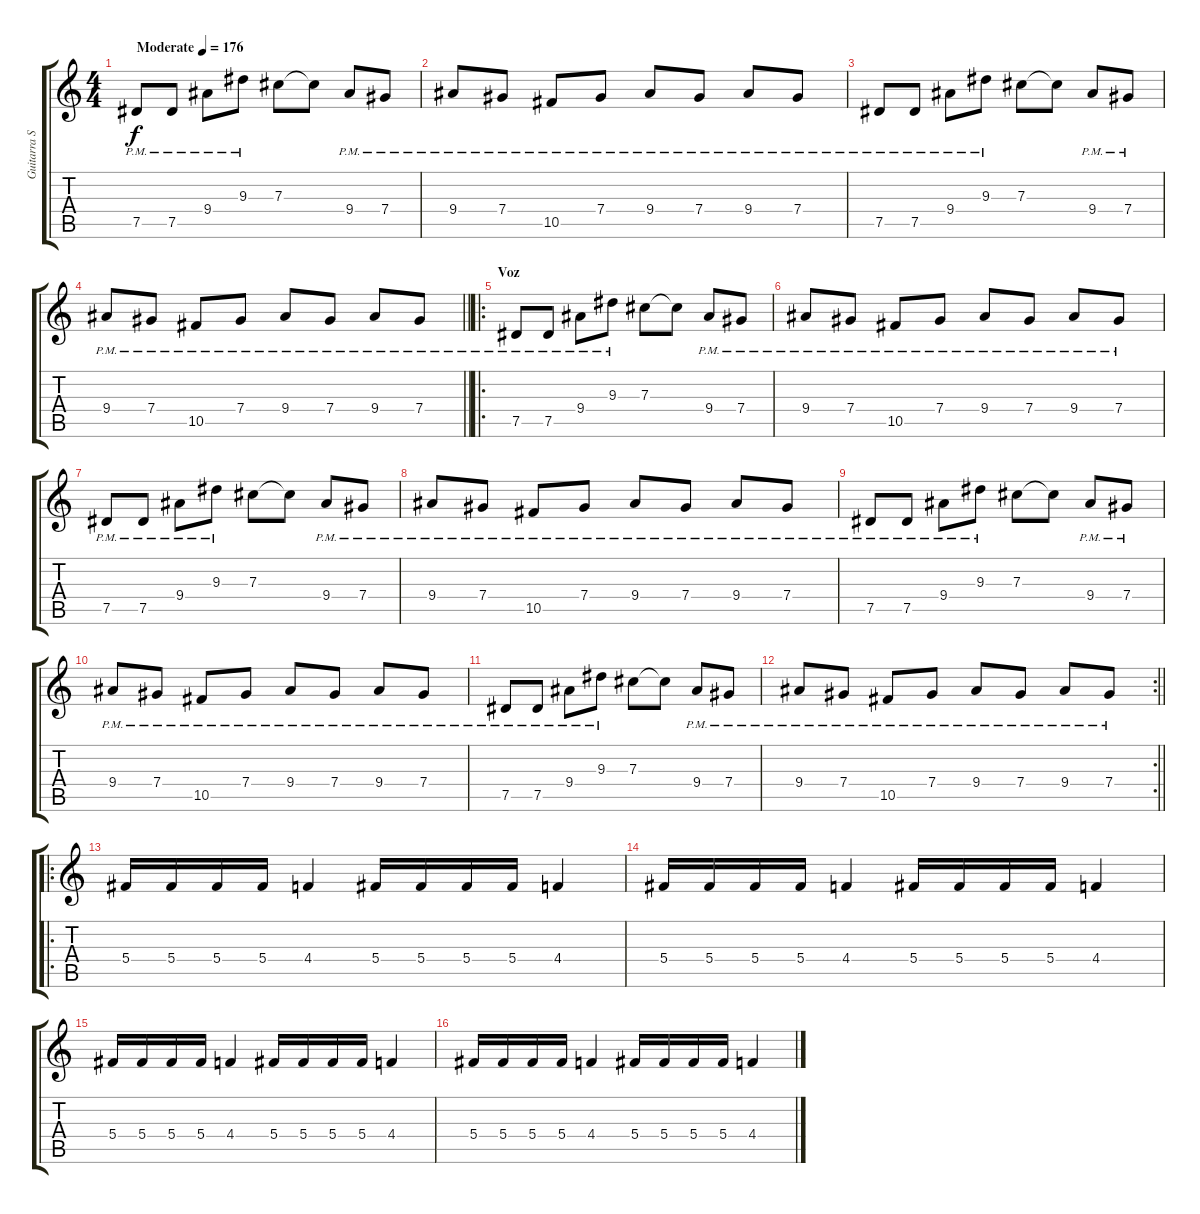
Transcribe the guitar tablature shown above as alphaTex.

\track ("Guitarra Solo" "Guitarra S") {instrument distortionguitar}
\staff {score tabs}
\tuning (Eb4 Bb3 Gb3 Db3 Ab2 Eb2) {hide}
\ts (4 4)
\tempo (176 "Moderate")
\clef g2
\ks c
7.5{pm}.8{dy f instrument distortionguitar} 7.5{pm}.8 9.4{pm}.8 9.3{pm}.8 7.3.8 7.3{t}.8 9.4{pm}.8 7.4{pm}.8 |
9.4{pm}.8 7.4{pm}.8 10.5{pm}.8 7.4{pm}.8 9.4{pm}.8 7.4{pm}.8 9.4{pm}.8 7.4{pm}.8 |
7.5{pm}.8 7.5{pm}.8 9.4{pm}.8 9.3{pm}.8 7.3.8 7.3{t}.8 9.4{pm}.8 7.4{pm}.8 |
\barLineRight lightlight
9.4{pm}.8 7.4{pm}.8 10.5{pm}.8 7.4{pm}.8 9.4{pm}.8 7.4{pm}.8 9.4{pm}.8 7.4{pm}.8 |
\ro
\section ("" "Voz")
7.5{pm}.8{volume 10} 7.5{pm}.8 9.4{pm}.8 9.3{pm}.8 7.3.8 7.3{t}.8 9.4{pm}.8 7.4{pm}.8 |
9.4{pm}.8 7.4{pm}.8 10.5{pm}.8 7.4{pm}.8 9.4{pm}.8 7.4{pm}.8 9.4{pm}.8 7.4{pm}.8 |
7.5{pm}.8 7.5{pm}.8 9.4{pm}.8 9.3{pm}.8 7.3.8 7.3{t}.8 9.4{pm}.8 7.4{pm}.8 |
9.4{pm}.8 7.4{pm}.8 10.5{pm}.8 7.4{pm}.8 9.4{pm}.8 7.4{pm}.8 9.4{pm}.8 7.4{pm}.8 |
7.5{pm}.8 7.5{pm}.8 9.4{pm}.8 9.3{pm}.8 7.3.8 7.3{t}.8 9.4{pm}.8 7.4{pm}.8 |
9.4{pm}.8 7.4{pm}.8 10.5{pm}.8 7.4{pm}.8 9.4{pm}.8 7.4{pm}.8 9.4{pm}.8 7.4{pm}.8 |
7.5{pm}.8 7.5{pm}.8 9.4{pm}.8 9.3{pm}.8 7.3.8 7.3{t}.8 9.4{pm}.8 7.4{pm}.8 |
\rc 2
\barLineRight lightlight
9.4{pm}.8 7.4{pm}.8 10.5{pm}.8 7.4{pm}.8 9.4{pm}.8 7.4{pm}.8 9.4{pm}.8 7.4{pm}.8 |
\ro
5.4.16 5.4.16 5.4.16 5.4.16 4.4.4 5.4.16 5.4.16 5.4.16 5.4.16 4.4.4 |
5.4.16 5.4.16 5.4.16 5.4.16 4.4.4 5.4.16 5.4.16 5.4.16 5.4.16 4.4.4 |
5.4.16 5.4.16 5.4.16 5.4.16 4.4.4 5.4.16 5.4.16 5.4.16 5.4.16 4.4.4 |
5.4.16 5.4.16 5.4.16 5.4.16 4.4.4 5.4.16 5.4.16 5.4.16 5.4.16 4.4.4
